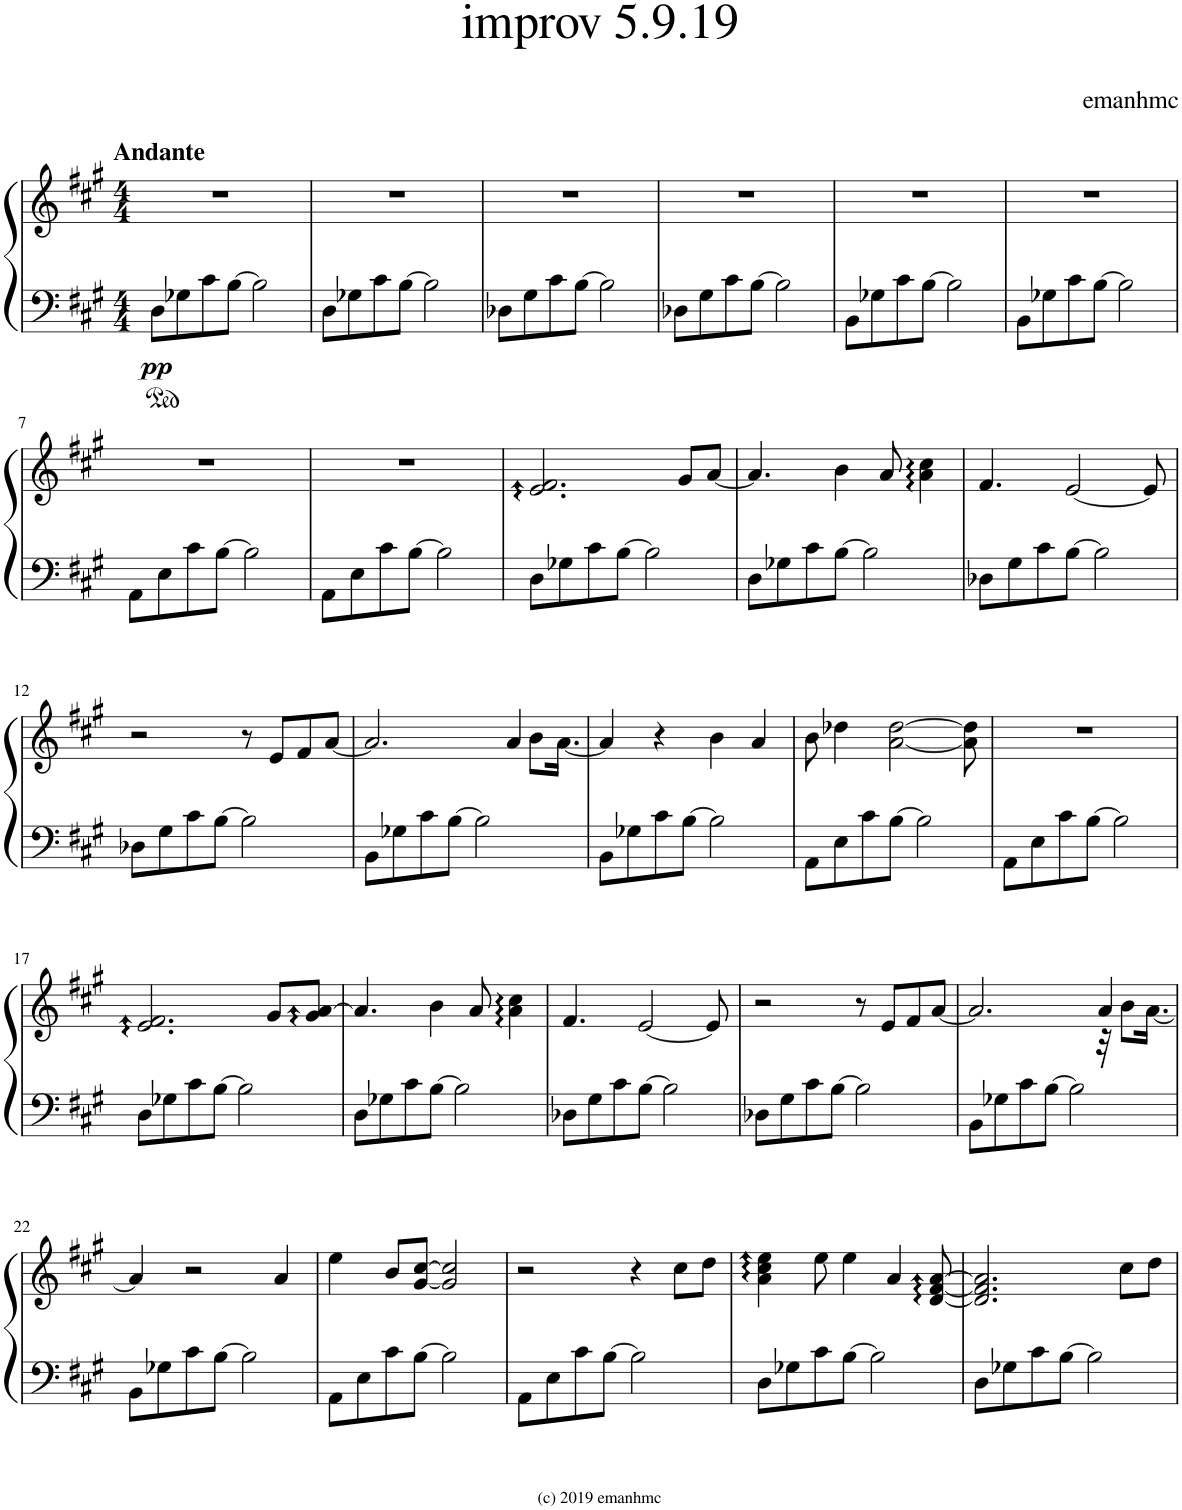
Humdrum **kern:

**kern	**kern	**dynam
*part1	*part1	*part1
*staff2	*staff1	*staff1/2
*I"Piano	*	*
*I'Pno.	*	*
*clefF4	*clefG2	*
*k[f#c#g#]	*k[f#c#g#]	*
*M4/4	*M4/4	*
=1	=1	=1
!	!LO:TX:a:B:t=Andante	!
!	!	!LO:DY:b=2
8D\L	1r	pp
8G-X\	.	.
8c#\	.	.
[8B\J	.	.
2B\]	.	.
=2	=2	=2
8D\L	1r	.
8G-X\	.	.
8c#\	.	.
[8B\J	.	.
2B\]	.	.
=3	=3	=3
8D-X\L	1r	.
8G#\	.	.
8c#\	.	.
[8B\J	.	.
2B\]	.	.
=4	=4	=4
8D-X\L	1r	.
8G#\	.	.
8c#\	.	.
[8B\J	.	.
2B\]	.	.
=5	=5	=5
8BB\L	1r	.
8G-X\	.	.
8c#\	.	.
[8B\J	.	.
2B\]	.	.
=6	=6	=6
8BB\L	1r	.
8G-X\	.	.
8c#\	.	.
[8B\J	.	.
2B\]	.	.
!!LO:LB:g=z
=7	=7	=7
8AA\L	1r	.
8E\	.	.
8c#\	.	.
[8B\J	.	.
2B\]	.	.
=8	=8	=8
8AA\L	1r	.
8E\	.	.
8c#\	.	.
[8B\J	.	.
2B\]	.	.
=9	=9	=9
8D\L	2.e/ 2.f#/	.
8G-X\	.	.
8c#\	.	.
[8B\J	.	.
2B\]	.	.
.	8g#/L	.
.	[8a/J	.
=10	=10	=10
8D\L	4.a/]	.
8G-X\	.	.
8c#\	.	.
[8B\J	4b\	.
2B\]	.	.
.	8a/	.
.	4a\ 4cc#\	.
=11	=11	=11
8D-X\L	4.f#/	.
8G#\	.	.
8c#\	.	.
[8B\J	[2e/	.
2B\]	.	.
.	8e/]	.
!!LO:LB:g=z
=12	=12	=12
8D-X\L	2r	.
8G#\	.	.
8c#\	.	.
[8B\J	.	.
2B\]	8r	.
.	8e/L	.
.	8f#/	.
.	[8a/J	.
=13	=13	=13
*	*^	*
8BB\L	2.a/]	32ryy	.
*	*v	*v	*
8G-X\	.	.
8c#\	.	.
[8B\J	.	.
2B\]	.	.
.	4a/	.
*	*^	*
.	.	8b\L	.
.	.	[16.a\Jk	.
*	*v	*v	*
=14	=14	=14
8BB\L	4a/]	.
8G-X\	.	.
8c#\	4r	.
[8B\J	.	.
2B\]	4b\	.
.	4a/	.
=15	=15	=15
8AA\L	8b\	.
8E\	4dd-X\	.
8c#\	.	.
[8B\J	[<2a\ [>2dd-\	.
2B\]	.	.
.	8a\] 8dd-\]	.
=16	=16	=16
8AA\L	1r	.
8E\	.	.
8c#\	.	.
[8B\J	.	.
2B\]	.	.
!!LO:LB:g=z
=17	=17	=17
8D\L	2.e/ 2.f#/	.
8G-X\	.	.
8c#\	.	.
[8B\J	.	.
2B\]	.	.
.	8g#/L	.
.	8g#/ [8a/J	.
=18	=18	=18
8D\L	4.a/]	.
8G-X\	.	.
8c#\	.	.
[8B\J	4b\	.
2B\]	.	.
.	8a/	.
.	4a\ 4cc#\	.
=19	=19	=19
8D-X\L	4.f#/	.
8G#\	.	.
8c#\	.	.
[8B\J	[2e/	.
2B\]	.	.
.	8e/]	.
=20	=20	=20
8D-X\L	2r	.
8G#\	.	.
8c#\	.	.
[8B\J	.	.
2B\]	8r	.
.	8e/L	.
.	8f#/	.
.	[8a/J	.
=21	=21	=21
*	*^	*
8BB\L	2.a/]	2.ryy	.
8G-X\	.	.	.
8c#\	.	.	.
[8B\J	.	.	.
2B\]	.	.	.
.	4a/	32r	.
.	.	8b\L	.
.	.	[16.a\Jk	.
*	*v	*v	*
!!LO:LB:g=z
=22	=22	=22
8BB\L	4a/]	.
8G-X\	.	.
8c#\	2r	.
[8B\J	.	.
2B\]	.	.
.	4a/	.
=23	=23	=23
8AA\L	4ee\	.
8E\	.	.
8c#\	8b/L	.
[8B\J	[8g#/ [8cc#/J	.
2B\]	2g#/] 2cc#/]	.
=24	=24	=24
8AA\L	2r	.
8E\	.	.
8c#\	.	.
[8B\J	.	.
2B\]	4r	.
.	8cc#\L	.
.	8dd\J	.
=25	=25	=25
8D\L	4a\ 4cc#\ 4ee\	.
8G-X\	.	.
8c#\	8ee\	.
[8B\J	4ee\	.
2B\]	.	.
.	4a/	.
.	[8d/ [8f#/ [8a/	.
=26	=26	=26
8D\L	2.d/] 2.f#/] 2.a/]	.
8G-X\	.	.
8c#\	.	.
[8B\J	.	.
2B\]	.	.
.	8cc#\L	.
.	8dd\J	.
=	=	=
*-	*-	*-
